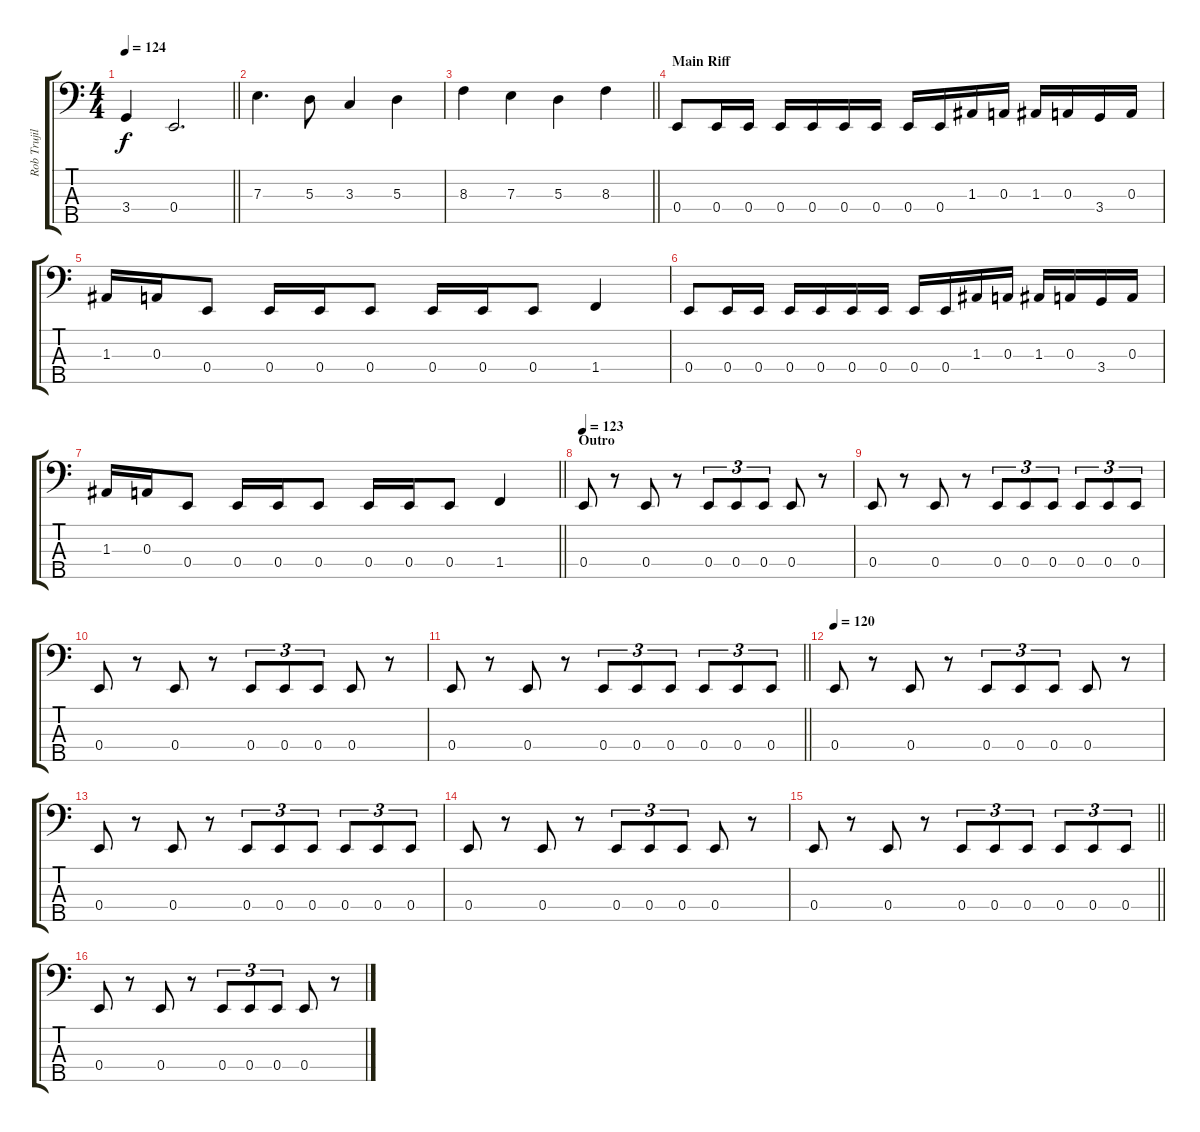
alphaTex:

\track ("Rob Trujillo" "Rob Trujil") {instrument electricbassfinger}
\staff {score tabs}
\tuning (G2 D2 A1 E1 B0) {hide}
\ts (4 4)
\tempo 124
\clef f4
\barLineRight lightlight
\ks c
3.4.4{dy f} 0.4.2{d} |
7.3.4{d} 5.3.8 3.3.4 5.3.4 |
\barLineRight lightlight
8.3.4 7.3.4 5.3.4 8.3.4 |
\section ("" "Main Riff")
0.4.8 0.4.16 0.4.16 0.4.16 0.4.16 0.4.16 0.4.16 0.4.16 0.4.16 1.3.16 0.3.16 1.3.16 0.3.16 3.4.16 0.3.16 |
1.3.16 0.3.16 0.4.8 0.4.16 0.4.16 0.4.8 0.4.16 0.4.16 0.4.8 1.4.4 |
0.4.8 0.4.16 0.4.16 0.4.16 0.4.16 0.4.16 0.4.16 0.4.16 0.4.16 1.3.16 0.3.16 1.3.16 0.3.16 3.4.16 0.3.16 |
\barLineRight lightlight
1.3.16 0.3.16 0.4.8 0.4.16 0.4.16 0.4.8 0.4.16 0.4.16 0.4.8 1.4.4 |
\section ("" "Outro")
\tempo 123
0.4.8 r.8 0.4.8 r.8 0.4.8{tu (3 2)} 0.4.8{tu (3 2)} 0.4.8{tu (3 2)} 0.4.8 r.8 |
0.4.8 r.8 0.4.8 r.8 0.4.8{tu (3 2)} 0.4.8{tu (3 2)} 0.4.8{tu (3 2)} 0.4.8{tu (3 2)} 0.4.8{tu (3 2)} 0.4.8{tu (3 2)} |
0.4.8 r.8 0.4.8 r.8 0.4.8{tu (3 2)} 0.4.8{tu (3 2)} 0.4.8{tu (3 2)} 0.4.8 r.8 |
\barLineRight lightlight
0.4.8 r.8 0.4.8 r.8 0.4.8{tu (3 2)} 0.4.8{tu (3 2)} 0.4.8{tu (3 2)} 0.4.8{tu (3 2)} 0.4.8{tu (3 2)} 0.4.8{tu (3 2)} |
\tempo 120
0.4.8 r.8 0.4.8 r.8 0.4.8{tu (3 2)} 0.4.8{tu (3 2)} 0.4.8{tu (3 2)} 0.4.8 r.8 |
0.4.8 r.8 0.4.8 r.8 0.4.8{tu (3 2)} 0.4.8{tu (3 2)} 0.4.8{tu (3 2)} 0.4.8{tu (3 2)} 0.4.8{tu (3 2)} 0.4.8{tu (3 2)} |
0.4.8 r.8 0.4.8 r.8 0.4.8{tu (3 2)} 0.4.8{tu (3 2)} 0.4.8{tu (3 2)} 0.4.8 r.8 |
\barLineRight lightlight
0.4.8 r.8 0.4.8 r.8 0.4.8{tu (3 2)} 0.4.8{tu (3 2)} 0.4.8{tu (3 2)} 0.4.8{tu (3 2)} 0.4.8{tu (3 2)} 0.4.8{tu (3 2)} |
0.4.8 r.8 0.4.8 r.8 0.4.8{tu (3 2)} 0.4.8{tu (3 2)} 0.4.8{tu (3 2)} 0.4.8 r.8
